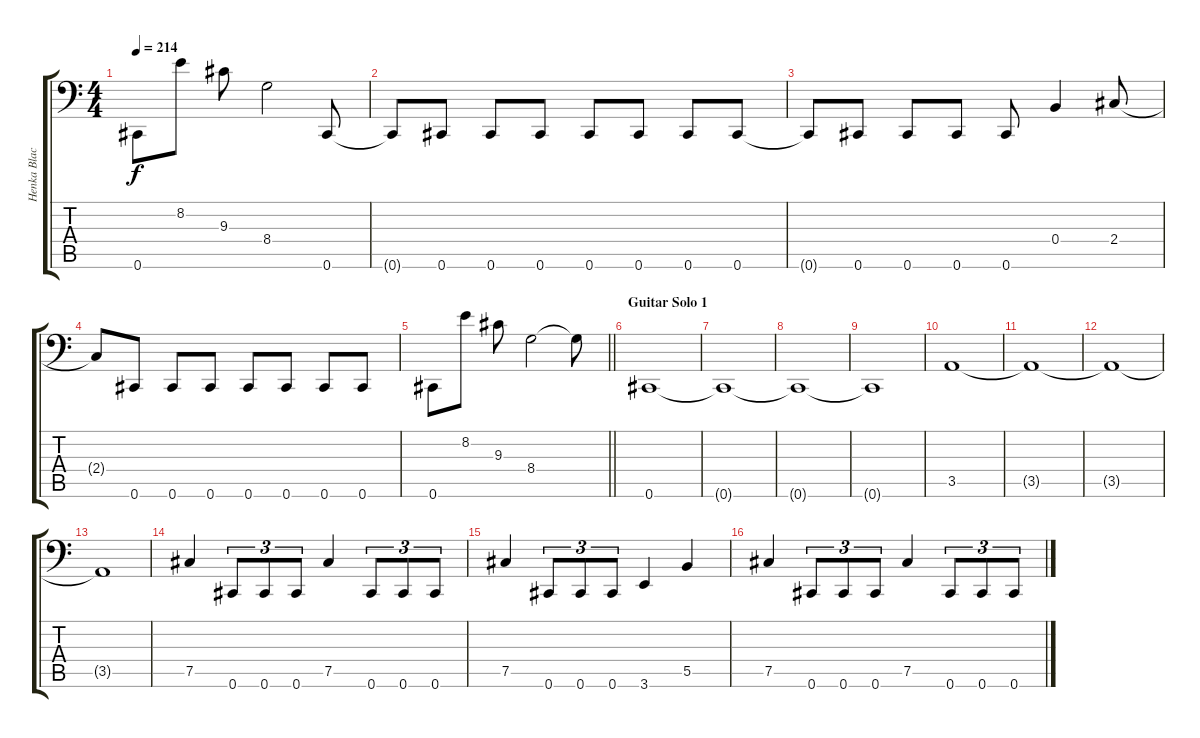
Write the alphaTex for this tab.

\track ("Henka Blacksmith" "Henka Blac") {instrument electricbasspick}
\staff {score tabs}
\tuning (Db3 Ab2 E2 B1 Gb1 Db1) {hide}
\ts (4 4)
\tempo 214
\clef f4
\ks c
0.6.8{dy f} 8.2.8 9.3.8 8.4.2 0.6.8 |
0.6{t}.8 0.6.8 0.6.8 0.6.8 0.6.8 0.6.8 0.6.8 0.6.8 |
0.6{t}.8 0.6.8 0.6.8 0.6.8 0.6.8 0.4.4 2.4.8 |
2.4{t}.8 0.6.8 0.6.8 0.6.8 0.6.8 0.6.8 0.6.8 0.6.8 |
\barLineRight lightlight
0.6.8 8.2.8 9.3.8 8.4.2 8.4{t}.8 |
\section ("" "Guitar Solo 1")
0.6.1 |
0.6{t}.1 |
0.6{t}.1 |
0.6{t}.1 |
3.5.1 |
3.5{t}.1 |
3.5{t}.1 |
3.5{t}.1 |
7.5.4 0.6.8{tu (3 2)} 0.6.8{tu (3 2)} 0.6.8{tu (3 2)} 7.5.4 0.6.8{tu (3 2)} 0.6.8{tu (3 2)} 0.6.8{tu (3 2)} |
7.5.4 0.6.8{tu (3 2)} 0.6.8{tu (3 2)} 0.6.8{tu (3 2)} 3.6.4 5.5.4 |
7.5.4 0.6.8{tu (3 2)} 0.6.8{tu (3 2)} 0.6.8{tu (3 2)} 7.5.4 0.6.8{tu (3 2)} 0.6.8{tu (3 2)} 0.6.8{tu (3 2)}
